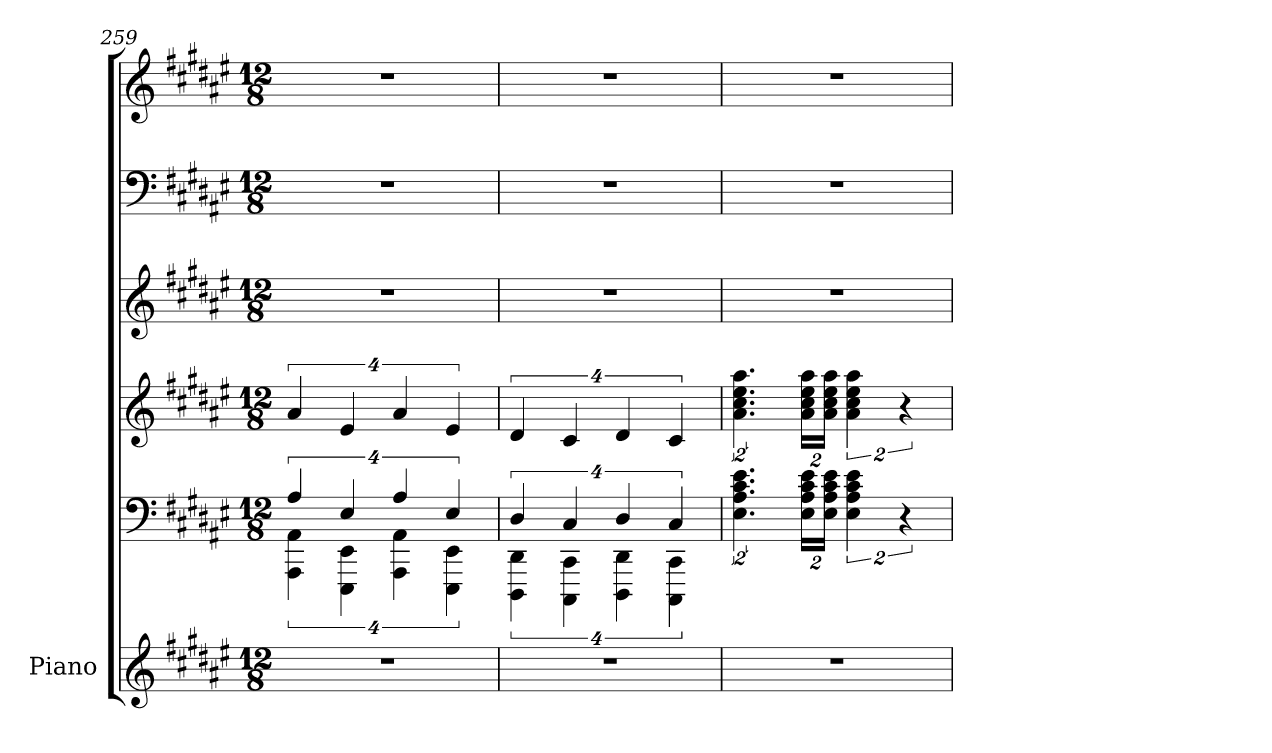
**kern	**kern	**kern	**kern	**kern	**kern
*part1	*part1	*part1	*part1	*part1	*part1
*staff6	*staff5	*staff4	*staff3	*staff2	*staff1
*I"Piano	*	*	*	*	*
*I'Pno	*	*	*	*	*
*clefG2	*clefF4	*clefG2	*clefG2	*clefF4	*clefG2
*k[f#c#g#d#a#e#]	*k[f#c#g#d#a#e#]	*k[f#c#g#d#a#e#]	*k[f#c#g#d#a#e#]	*k[f#c#g#d#a#e#]	*k[f#c#g#d#a#e#]
*M12/8	*M12/8	*M12/8	*M12/8	*M12/8	*M12/8
*MM340	*MM340	*MM340	*MM340	*MM340	*MM340
=259	=259	=259	=259	=259	=259
*	*^	*	*	*	*
1.r	8%3A#/	8%3AAA#\ 8%3AA#\	8%3a#/	1.r	1.r	1.r
.	8%3E#/	8%3EEE#\ 8%3EE#\	8%3e#/	.	.	.
.	8%3A#/	8%3AAA#\ 8%3AA#\	8%3a#/	.	.	.
.	8%3E#/	8%3EEE#\ 8%3EE#\	8%3e#/	.	.	.
=260	=260	=260	=260	=260	=260	=260
*	*	*	*	*	*	*MM310
1.r	8%3D#/	8%3DDD#\ 8%3DD#\	8%3d#/	1.r	1.r	1.r
*	*	*	*	*	*	*MM290
.	8%3C#/	8%3CCC#\ 8%3CC#\	8%3c#/	.	.	.
*	*	*	*	*	*	*MM270
.	8%3D#/	8%3DDD#\ 8%3DD#\	8%3d#/	.	.	.
*	*	*	*	*	*	*MM250
.	8%3C#/	8%3CCC#\ 8%3CC#\	8%3c#/	.	.	.
*	*v	*v	*	*	*	*
=261	=261	=261	=261	=261	=261
*	*	*	*	*	*MM200
1.r	8%3.E#\ 8%3.A#\ 8%3.c#\ 8%3.e#\	8%3.a#\ 8%3.cc#\ 8%3.ee#\ 8%3.aa#\	1.r	1.r	1.r
*	*	*	*	*	*MM220
.	32%3E#\ 32%3A#\ 32%3c#\ 32%3e#\LL	32%3a#\ 32%3cc#\ 32%3ee#\ 32%3aa#\LL	.	.	.
.	32%3E#\ 32%3A#\ 32%3c#\ 32%3e#\JJ	32%3a#\ 32%3cc#\ 32%3ee#\ 32%3aa#\JJ	.	.	.
*	*	*	*	*	*MM100
.	8%3E#\ 8%3A#\ 8%3c#\ 8%3e#\	8%3a#\ 8%3cc#\ 8%3ee#\ 8%3aa#\	.	.	.
*	*	*	*	*	*MM400
.	8%3r	8%3r	.	.	.
=	=	=	=	=	=
*-	*-	*-	*-	*-	*-
